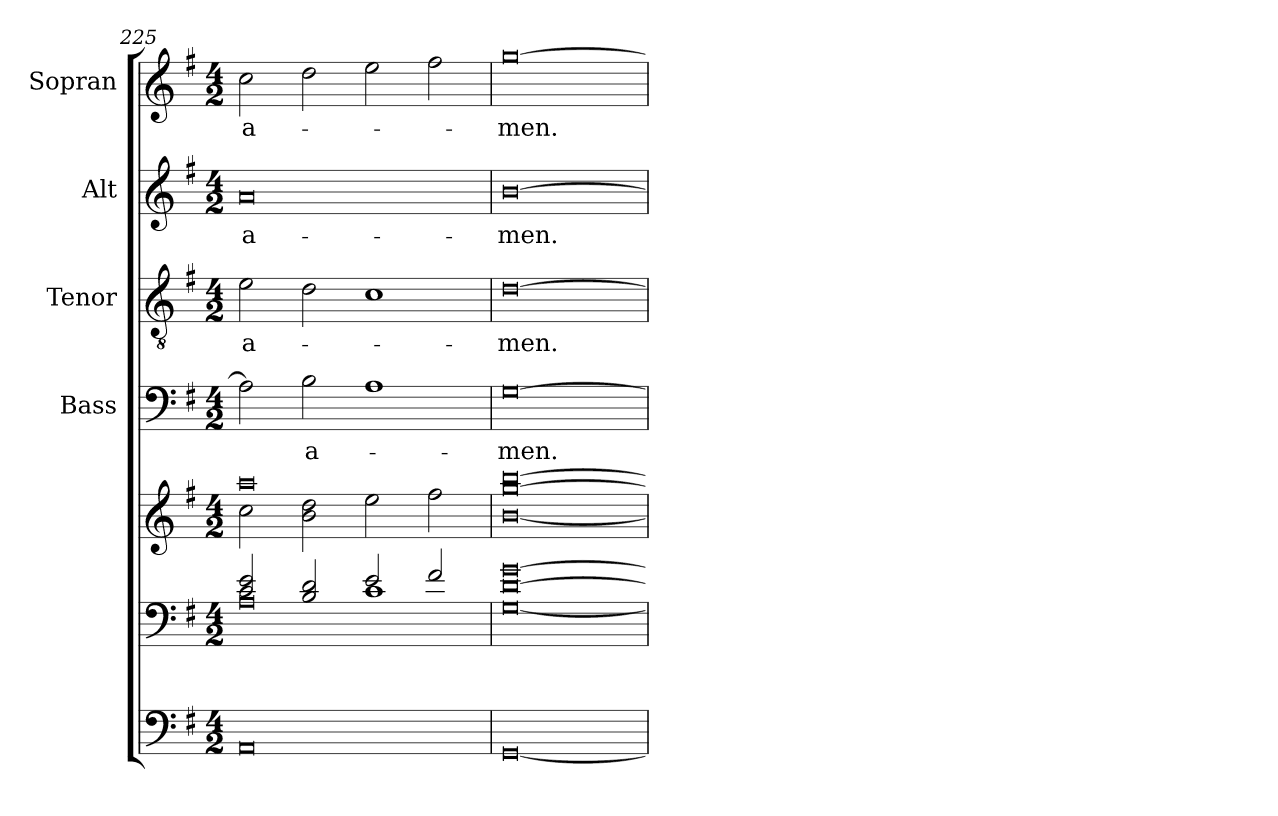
**kern	**kern	**kern	**kern	**text	**kern	**text	**kern	**text	**kern	**text
*part6	*part5	*part5	*part4	*part4	*part3	*part3	*part2	*part2	*part1	*part1
*staff7	*staff6	*staff5	*staff4	*staff4	*staff3	*staff3	*staff2	*staff2	*staff1	*staff1
*	*	*	*I"Bass	*	*I"Tenor	*	*I"Alt	*	*I"Sopran	*
*	*	*	*I'B.	*	*I'T.	*	*I'A.	*	*I'S.	*
*clefF4	*clefF4	*clefG2	*clefF4	*	*clefGv2	*	*clefG2	*	*clefG2	*
*k[f#]	*k[f#]	*k[f#]	*k[f#]	*	*k[f#]	*	*k[f#]	*	*k[f#]	*
*G:	*G:	*G:	*G:	*	*G:	*	*G:	*	*G:	*
*M4/2	*M4/2	*M4/2	*M4/2	*	*M4/2	*	*M4/2	*	*M4/2	*
=225	=225	=225	=225	=225	=225	=225	=225	=225	=225	=225
*	*^	*^	*	*	*	*	*	*	*	*
*	*	*^	*	*	*	*	*	*	*	*	*	*
!	!	!	!	!	!	!	!	!	!LO:LY:b	!	!LO:LY:b	!	!LO:LY:b
0AA	2c/ 2e/	0A	1ryy	0aa	2cc\	2A\]	.	2e\	a-	0a	a-	2cc\	a-
!	!	!	!	!	!	!	!LO:LY:b	!	!	!	!	!	!
.	2B/ 2d/	.	.	.	2b\ 2dd\	2B\	a-	2d\	.	.	.	2dd\	.
.	2e/	.	1c	.	2ee\	1A	.	1c	.	.	.	2ee\	.
.	2f#/	.	.	.	2ff#\	.	.	.	.	.	.	2ff#\	.
*	*v	*v	*v	*	*	*	*	*	*	*	*	*	*
=226	=226	=226	=226	=226	=226	=226	=226	=226	=226	=226	=226
!	!	!	!	!	!LO:LY:b	!	!LO:LY:b	!	!LO:LY:b	!	!LO:LY:b
*	*	*v	*v	*	*	*	*	*	*	*	*
[0GG	[0G [0d [0g	[0b [0gg [0bb	[0G	-men.	[0d	-men.	[0b	-men.	[0gg	-men.
=	=	=	=	=	=	=	=	=	=	=
*-	*-	*-	*-	*-	*-	*-	*-	*-	*-	*-
